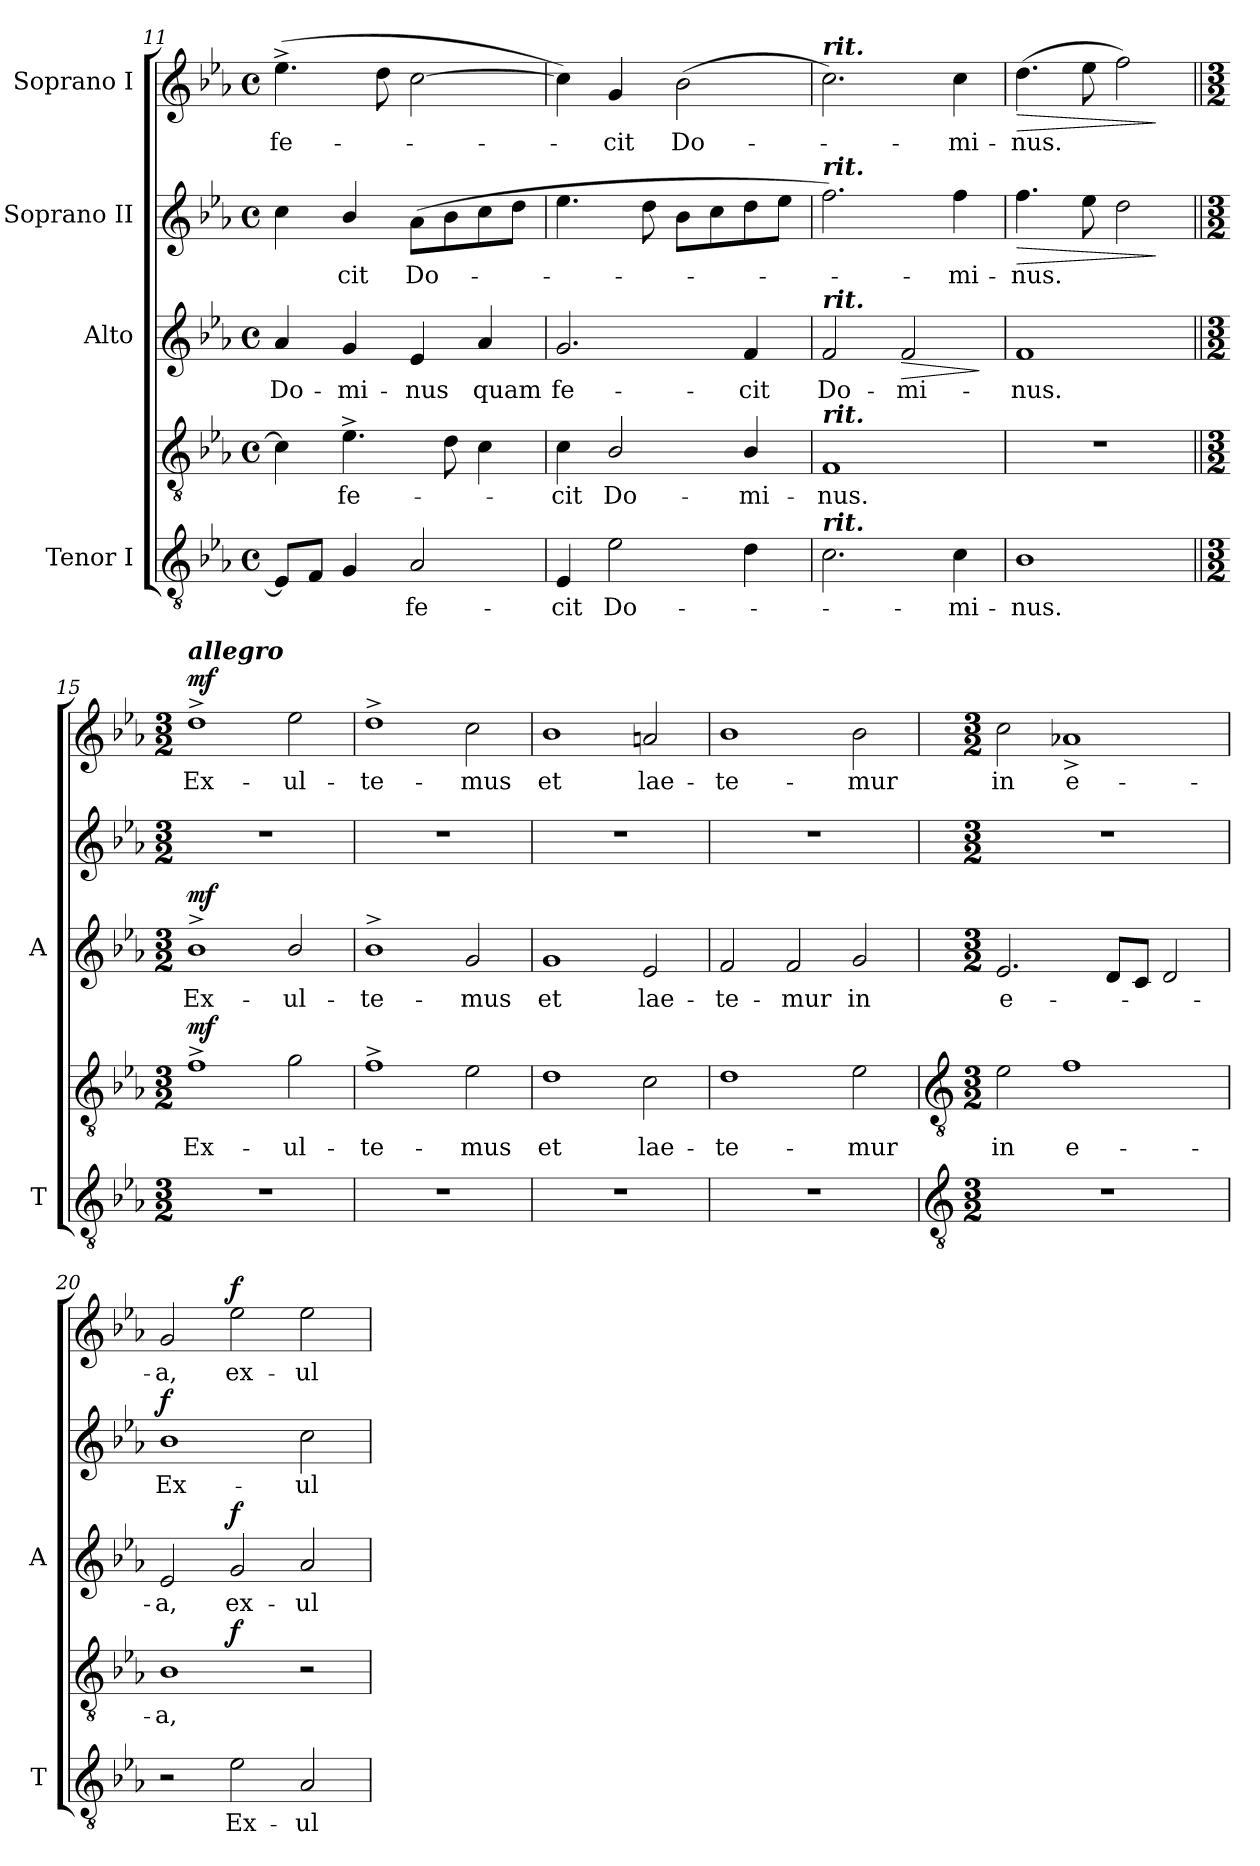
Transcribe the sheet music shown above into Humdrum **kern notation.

**kern	**text	**kern	**text	**dynam	**kern	**text	**dynam	**kern	**text	**dynam	**kern	**text	**dynam
*part4	*part4	*part4	*part4	*part4	*part3	*part3	*part3	*part2	*part2	*part2	*part1	*part1	*part1
*staff5	*staff5	*staff4	*staff4	*staff4/5	*staff3	*staff3	*staff3	*staff2	*staff2	*staff2	*staff1	*staff1	*staff1
*I"Tenor I	*	*	*	*	*I"Alto	*	*	*I"Soprano II	*	*	*I"Soprano I	*	*
*I'T	*	*	*	*	*I'A	*	*	*	*	*	*	*	*
!!LO:LB:g=z
*clefGv2	*	*clefGv2	*	*	*clefG2	*	*	*clefG2	*	*	*clefG2	*	*
*k[b-e-a-]	*	*k[b-e-a-]	*	*	*k[b-e-a-]	*	*	*k[b-e-a-]	*	*	*k[b-e-a-]	*	*
*E-:	*	*E-:	*	*	*E-:	*	*	*E-:	*	*	*E-:	*	*
*M4/4	*	*M4/4	*	*	*M4/4	*	*	*M4/4	*	*	*M4/4	*	*
*met(c)	*	*met(c)	*	*	*met(c)	*	*	*met(c)	*	*	*met(c)	*	*
=11	=11	=11	=11	=11	=11	=11	=11	=11	=11	=11	=11	=11	=11
!	!	!	!	!	!	!LO:LY:b	!	!	!	!	!	!LO:LY:b	!
8E-L]	.	4c]	.	.	4a-	Do-	.	4cc	.	.	(>4.ee-^	fe-	.
8FJ	.	.	.	.	.	.	.	.	.	.	.	.	.
!	!	!	!LO:LY:b	!	!	!LO:LY:b	!	!	!LO:LY:b	!	!	!	!
4G	.	4.e-^	fe-	.	4g	-mi-	.	4b-/	cit	.	.	.	.
.	.	.	.	.	.	.	.	.	.	.	8dd	.	.
!	!LO:LY:b	!	!	!	!	!LO:LY:b	!	!	!LO:LY:b	!	!	!	!
2A-	fe-	.	.	.	4e-	-nus	.	(>8a-L	Do-	.	[2cc	.	.
.	.	8d	.	.	.	.	.	8b-	.	.	.	.	.
!	!	!	!	!	!	!LO:LY:b	!	!	!	!	!	!	!
.	.	4c	.	.	4a-	quam	.	8cc	.	.	.	.	.
.	.	.	.	.	.	.	.	8ddJ	.	.	.	.	.
=12	=12	=12	=12	=12	=12	=12	=12	=12	=12	=12	=12	=12	=12
!	!LO:LY:b	!	!LO:LY:b	!	!	!LO:LY:b	!	!	!	!	!	!	!
4E-	-cit	4c	-cit	.	2.g	fe-	.	4.ee-	.	.	4cc])	.	.
!	!LO:LY:b	!	!LO:LY:b	!	!	!	!	!	!	!	!	!LO:LY:b	!
2e-	Do-	2B-/	Do-	.	.	.	.	.	.	.	4g	cit	.
.	.	.	.	.	.	.	.	8dd	.	.	.	.	.
!	!	!	!	!	!	!	!	!	!	!	!	!LO:LY:b	!
.	.	.	.	.	.	.	.	8b-L	.	.	(>2b-	Do-	.
.	.	.	.	.	.	.	.	8cc	.	.	.	.	.
!	!	!	!LO:LY:b	!	!	!LO:LY:b	!	!	!	!	!	!	!
4d	.	4B-/	-mi-	.	4f	-cit	.	8dd	.	.	.	.	.
.	.	.	.	.	.	.	.	8ee-J	.	.	.	.	.
=13	=13	=13	=13	=13	=13	=13	=13	=13	=13	=13	=13	=13	=13
!	!	!	!	!	!	!	!	!	!	!	!LO:TX:a:Bi:t=rit.	!	!
!	!	!	!	!	!	!	!	!LO:TX:a:Bi:t=rit.	!	!	!	!	!
!	!	!	!	!	!LO:TX:a:Bi:t=rit.	!	!	!	!	!	!	!	!
!	!	!LO:TX:a:Bi:t=rit.	!	!	!	!	!	!	!	!	!	!	!
!LO:TX:a:Bi:t=rit.	!	!	!	!	!	!	!	!	!	!	!	!	!
!	!	!	!LO:LY:b	!	!	!LO:LY:b	!	!	!	!	!	!	!
2.c	.	1F	nus.	.	2f	Do-	.	2.ff)	.	.	2.cc)	.	.
!	!	!	!	!	!	!LO:LY:b	!LO:HP:b	!	!	!	!	!	!
.	.	.	.	.	2f	-mi-	>	.	.	.	.	.	.
!	!LO:LY:b	!	!	!	!	!	!	!	!LO:LY:b	!	!	!LO:LY:b	!
4c	mi-	.	.	.	.	.	.	4ff	mi-	.	4cc	mi-	.
.	.	.	.	.	.	.	]	.	.	.	.	.	.
=14	=14	=14	=14	=14	=14	=14	=14	=14	=14	=14	=14	=14	=14
!	!LO:LY:b	!	!	!	!	!LO:LY:b	!	!	!LO:LY:b	!LO:HP:b	!	!LO:LY:b	!LO:HP:b
1B-	-nus.	1r	.	.	1f	-nus.	.	4.ff	-nus.	>	(>4.dd	-nus.	>
.	.	.	.	.	.	.	.	8ee-	.	.	8ee-	.	.
.	.	.	.	.	.	.	.	2dd	.	.	2ff)	.	.
.	.	.	.	.	.	.	.	.	.	]	.	.	]
=15||	=15||	=15||	=15||	=15||	=15||	=15||	=15||	=15||	=15||	=15||	=15||	=15||	=15||
*M3/2	*	*M3/2	*	*	*M3/2	*	*	*M3/2	*	*	*M3/2	*	*
!	!	!	!	!	!	!	!	!	!	!	!LO:TX:a:Bi:t=allegro	!	!
!LO:N:vis=1	!	!	!LO:LY:b	!LO:DY:b	!	!LO:LY:b	!LO:DY:b	!LO:N:vis=1	!	!	!	!LO:LY:b	!LO:DY:b
1.r	.	1f^	Ex-	mf	1b-^	Ex-	mf	1.r	.	.	1dd^	Ex-	mf
!	!	!	!LO:LY:b	!	!	!LO:LY:b	!	!	!	!	!	!LO:LY:b	!
.	.	2g	-ul-	.	2b-/	-ul-	.	.	.	.	2ee-	-ul-	.
=16	=16	=16	=16	=16	=16	=16	=16	=16	=16	=16	=16	=16	=16
!LO:N:vis=1	!	!	!LO:LY:b	!	!	!LO:LY:b	!	!LO:N:vis=1	!	!	!	!LO:LY:b	!
1.r	.	1f^	-te-	.	1b-^	-te-	.	1.r	.	.	1dd^	-te-	.
!	!	!	!LO:LY:b	!	!	!LO:LY:b	!	!	!	!	!	!LO:LY:b	!
.	.	2e-	-mus	.	2g	-mus	.	.	.	.	2cc	-mus	.
=17	=17	=17	=17	=17	=17	=17	=17	=17	=17	=17	=17	=17	=17
!LO:N:vis=1	!	!	!LO:LY:b	!	!	!LO:LY:b	!	!LO:N:vis=1	!	!	!	!LO:LY:b	!
1.r	.	1d	et	.	1g	et	.	1.r	.	.	1b-	et	.
!	!	!	!LO:LY:b	!	!	!LO:LY:b	!	!	!	!	!	!LO:LY:b	!
.	.	2c	lae-	.	2e-	lae-	.	.	.	.	2an	lae-	.
=18	=18	=18	=18	=18	=18	=18	=18	=18	=18	=18	=18	=18	=18
!LO:N:vis=1	!	!	!LO:LY:b	!	!	!LO:LY:b	!	!LO:N:vis=1	!	!	!	!LO:LY:b	!
1.r	.	1d	-te-	.	2f	-te-	.	1.r	.	.	1b-	-te-	.
!	!	!	!	!	!	!LO:LY:b	!	!	!	!	!	!	!
.	.	.	.	.	2f	-mur	.	.	.	.	.	.	.
!	!	!	!LO:LY:b	!	!	!LO:LY:b	!	!	!	!	!	!LO:LY:b	!
.	.	2e-	-mur	.	2g	in	.	.	.	.	2b-	-mur	.
!!LO:LB:g=z
=19	=19	=19	=19	=19	=19	=19	=19	=19	=19	=19	=19	=19	=19
*clefGv2	*	*clefGv2	*	*	*	*	*	*	*	*	*	*	*
*M3/2	*	*M3/2	*	*	*M3/2	*	*	*M3/2	*	*	*M3/2	*	*
!LO:N:vis=1	!	!	!LO:LY:b	!	!	!LO:LY:b	!	!LO:N:vis=1	!	!	!	!LO:LY:b	!
1.r	.	2e-	in	.	2.e-	e-	.	1.r	.	.	2cc	in	.
!	!	!	!LO:LY:b	!	!	!	!	!	!	!	!	!LO:LY:b	!
.	.	1f	e-	.	.	.	.	.	.	.	1a-X^	e-	.
.	.	.	.	.	8dL	.	.	.	.	.	.	.	.
.	.	.	.	.	8cJ	.	.	.	.	.	.	.	.
.	.	.	.	.	2d	.	.	.	.	.	.	.	.
=20	=20	=20	=20	=20	=20	=20	=20	=20	=20	=20	=20	=20	=20
!	!	!	!LO:LY:b	!	!	!LO:LY:b	!	!	!LO:LY:b	!LO:DY:b	!	!LO:LY:b	!
2r	.	1B-	-a,	.	2e-	a,	.	1b-	Ex-	f	2g	-a,	.
!	!LO:LY:b	!	!	!LO:DY:b=2	!	!LO:LY:b	!LO:DY:b	!	!	!	!	!LO:LY:b	!LO:DY:b
2e-	Ex-	.	.	f	2g	ex-	f	.	.	.	2ee-	ex-	f
!	!LO:LY:b	!	!	!	!	!LO:LY:b	!	!	!LO:LY:b	!	!	!LO:LY:b	!
2A-	-ul-	2r	.	.	2a-	-ul-	.	2cc	-ul-	.	2ee-	-ul-	.
=	=	=	=	=	=	=	=	=	=	=	=	=	=
*-	*-	*-	*-	*-	*-	*-	*-	*-	*-	*-	*-	*-	*-
